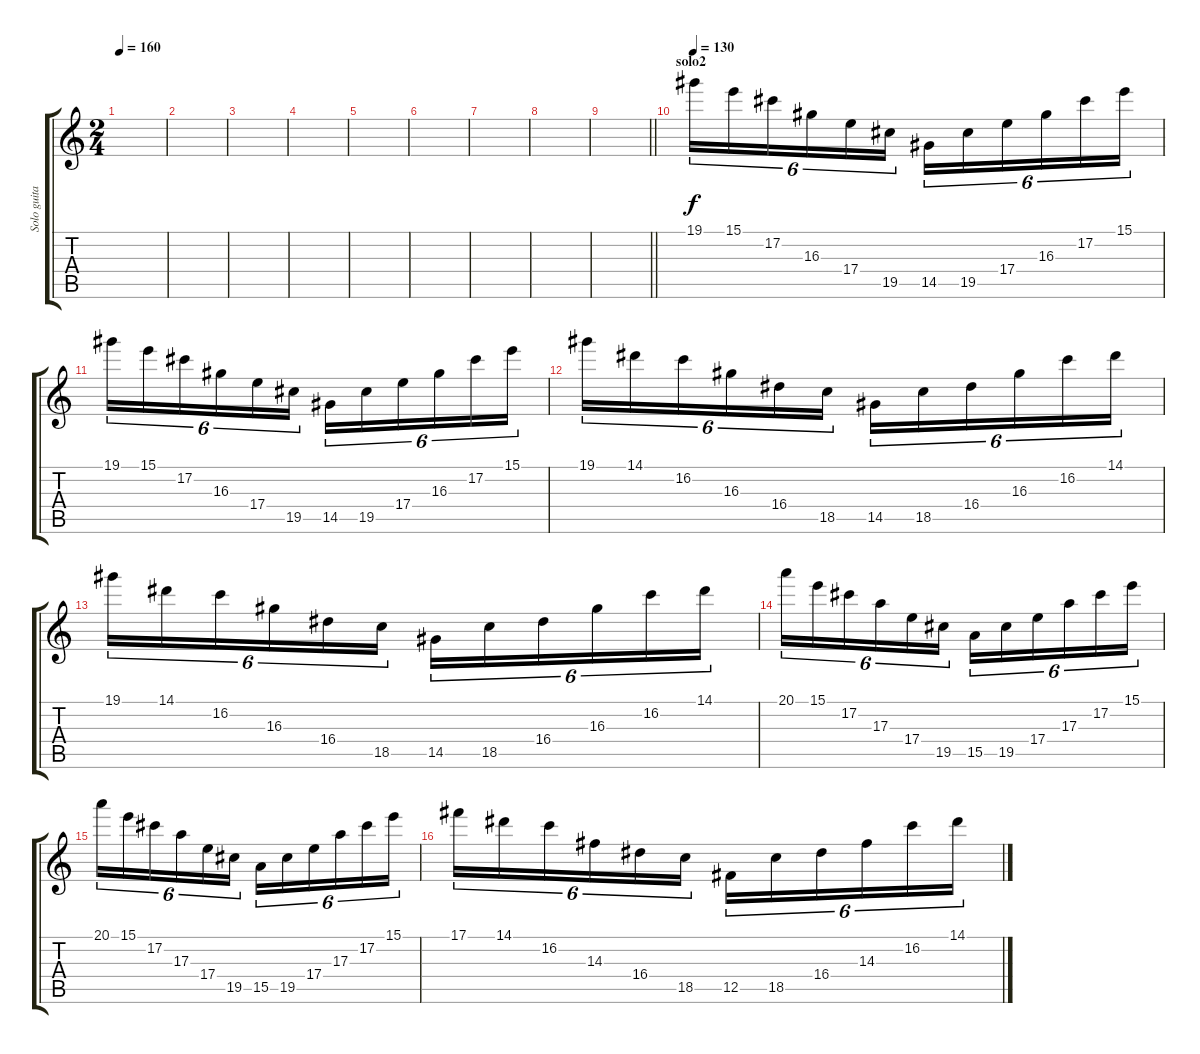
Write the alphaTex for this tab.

\track ("Solo guitar 1" "Solo guita") {instrument overdrivenguitar}
\staff {score tabs}
\tuning (Db4 Ab3 E3 B2 Gb2 Db2) {hide}
\ts (2 4)
\tempo 160
\clef g2
\ks c
|
|
|
|
|
|
|
|
\barLineRight lightlight
|
\section ("" "solo2")
\tempo 130
19.1.16{tu (6 4)} 15.1.16{tu (6 4)} 17.2.16{tu (6 4)} 16.3.16{tu (6 4)} 17.4.16{tu (6 4)} 19.5.16{tu (6 4)} 14.5.16{tu (6 4)} 19.5.16{tu (6 4)} 17.4.16{tu (6 4)} 16.3.16{tu (6 4)} 17.2.16{tu (6 4)} 15.1.16{tu (6 4)} |
19.1.16{tu (6 4)} 15.1.16{tu (6 4)} 17.2.16{tu (6 4)} 16.3.16{tu (6 4)} 17.4.16{tu (6 4)} 19.5.16{tu (6 4)} 14.5.16{tu (6 4)} 19.5.16{tu (6 4)} 17.4.16{tu (6 4)} 16.3.16{tu (6 4)} 17.2.16{tu (6 4)} 15.1.16{tu (6 4)} |
19.1.16{tu (6 4)} 14.1.16{tu (6 4)} 16.2.16{tu (6 4)} 16.3.16{tu (6 4)} 16.4.16{tu (6 4)} 18.5.16{tu (6 4)} 14.5.16{tu (6 4)} 18.5.16{tu (6 4)} 16.4.16{tu (6 4)} 16.3.16{tu (6 4)} 16.2.16{tu (6 4)} 14.1.16{tu (6 4)} |
19.1.16{tu (6 4)} 14.1.16{tu (6 4)} 16.2.16{tu (6 4)} 16.3.16{tu (6 4)} 16.4.16{tu (6 4)} 18.5.16{tu (6 4)} 14.5.16{tu (6 4)} 18.5.16{tu (6 4)} 16.4.16{tu (6 4)} 16.3.16{tu (6 4)} 16.2.16{tu (6 4)} 14.1.16{tu (6 4)} |
20.1.16{tu (6 4)} 15.1.16{tu (6 4)} 17.2.16{tu (6 4)} 17.3.16{tu (6 4)} 17.4.16{tu (6 4)} 19.5.16{tu (6 4)} 15.5.16{tu (6 4)} 19.5.16{tu (6 4)} 17.4.16{tu (6 4)} 17.3.16{tu (6 4)} 17.2.16{tu (6 4)} 15.1.16{tu (6 4)} |
20.1.16{tu (6 4)} 15.1.16{tu (6 4)} 17.2.16{tu (6 4)} 17.3.16{tu (6 4)} 17.4.16{tu (6 4)} 19.5.16{tu (6 4)} 15.5.16{tu (6 4)} 19.5.16{tu (6 4)} 17.4.16{tu (6 4)} 17.3.16{tu (6 4)} 17.2.16{tu (6 4)} 15.1.16{tu (6 4)} |
17.1.16{tu (6 4)} 14.1.16{tu (6 4)} 16.2.16{tu (6 4)} 14.3.16{tu (6 4)} 16.4.16{tu (6 4)} 18.5.16{tu (6 4)} 12.5.16{tu (6 4)} 18.5.16{tu (6 4)} 16.4.16{tu (6 4)} 14.3.16{tu (6 4)} 16.2.16{tu (6 4)} 14.1.16{tu (6 4)}
